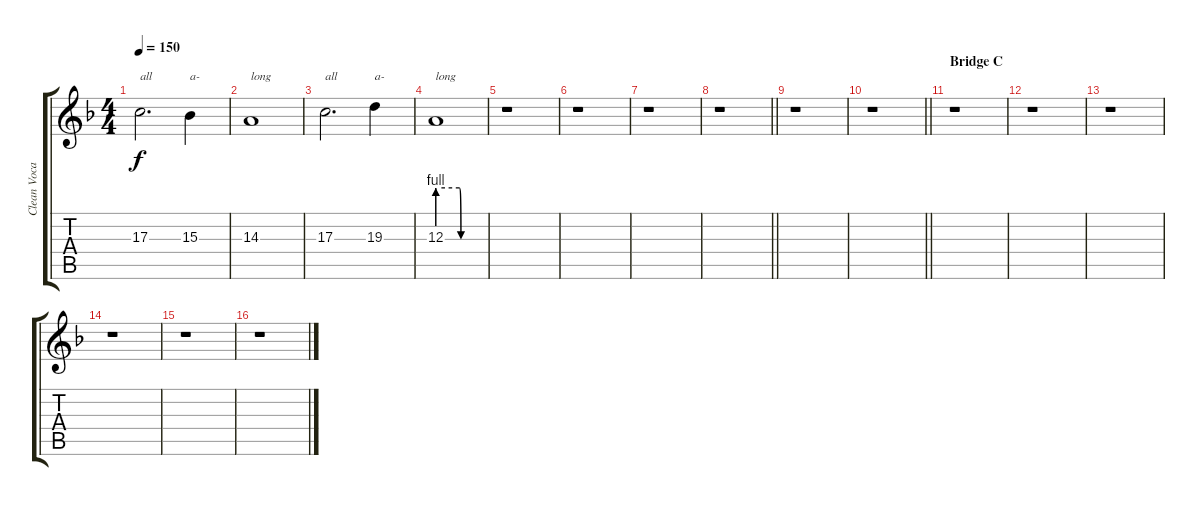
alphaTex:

\track ("Clean Vocals" "Clean Voca") {instrument synthvoice}
\staff {score tabs}
\tuning (E4 B3 G3 D3 A2 D2) {hide}
\ts (4 4)
\tempo 150
\clef g2
\ks f
17.3.2{d txt "all" dy f} 15.3.4{txt "a-"} |
14.3.1{txt "long"} |
17.3.2{d txt "all"} 19.3.4{txt "a-"} |
12.3{be (custom 0 4 28 4 30 0 60 0)}.1{txt "long"} |
r.1 |
r.1 |
r.1 |
\barLineRight lightlight
r.1 |
\section ("" "")
r.1 |
\barLineRight lightlight
r.1 |
\section ("" "Bridge C")
r.1 |
r.1 |
r.1 |
r.1 |
r.1 |
r.1
